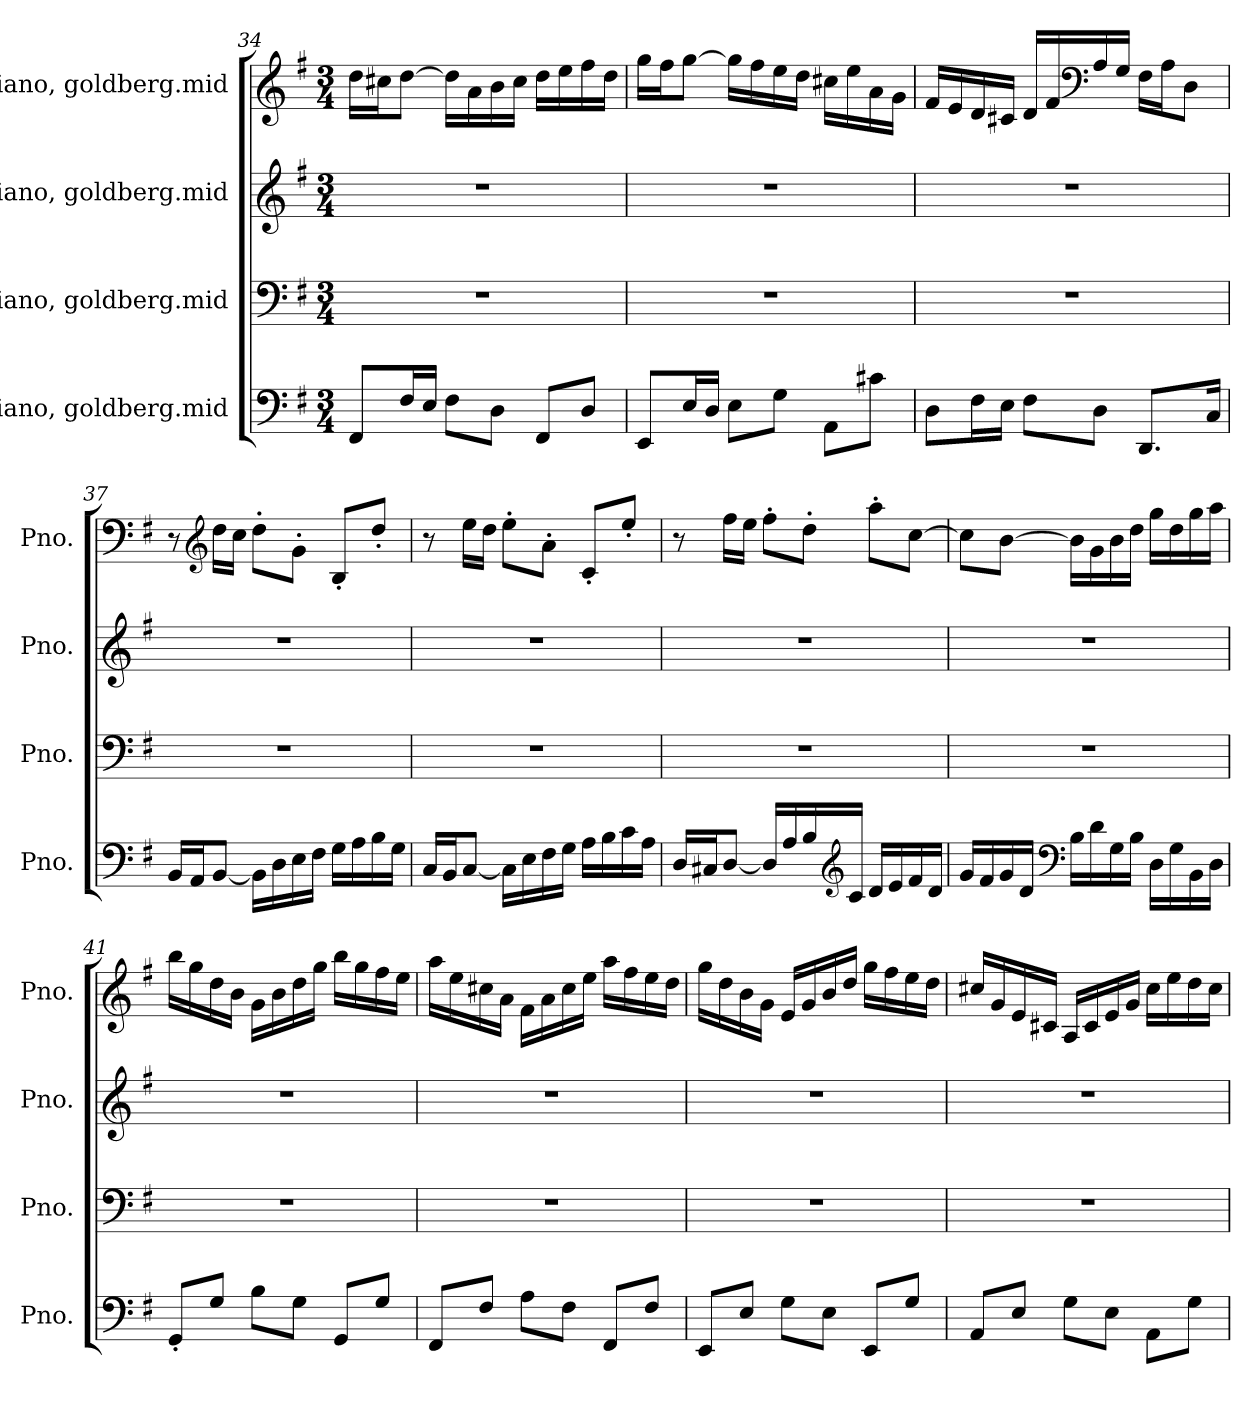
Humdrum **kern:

**kern	**kern	**kern	**kern
*part4	*part3	*part2	*part1
*staff4	*staff3	*staff2	*staff1
*I"Piano, goldberg.mid	*I"Piano, goldberg.mid	*I"Piano, goldberg.mid	*I"Piano, goldberg.mid
*I'Pno.	*I'Pno.	*I'Pno.	*I'Pno.
*clefF4	*clefF4	*clefG2	*clefG2
*k[f#]	*k[f#]	*k[f#]	*k[f#]
*M3/4	*M3/4	*M3/4	*M3/4
=34	=34	=34	=34
8FF#/L	2.r	2.r	16dd\LL
.	.	.	16cc#X\J
16F#/L	.	.	[8dd\J
16E/JJ	.	.	.
8F#\L	.	.	16dd\LL]
.	.	.	16a\
8D\J	.	.	16b\
.	.	.	16cc#\JJ
8FF#/L	.	.	16dd\LL
.	.	.	16ee\
8D/J	.	.	16ff#\
.	.	.	16dd\JJ
=35	=35	=35	=35
8EE/L	2.r	2.r	16gg\LL
.	.	.	16ff#\J
16E/L	.	.	[8gg\J
16D/JJ	.	.	.
8E\L	.	.	16gg\LL]
.	.	.	16ff#\
8G\J	.	.	16ee\
.	.	.	16dd\JJ
8AA\L	.	.	16cc#X\LL
.	.	.	16ee\
8c#X\J	.	.	16a\
.	.	.	16g\JJ
!!LO:LB:g=z
=36	=36	=36	=36
8D\L	2.r	2.r	16f#/LL
.	.	.	16e/
16F#\L	.	.	16d/
16E\JJ	.	.	16c#X/JJ
8F#\L	.	.	16d/LL
.	.	.	16f#/
*	*	*	*clefF4
8D\J	.	.	16A/
.	.	.	16G/JJ
8.DD/L	.	.	16F#\LL
.	.	.	16A\J
.	.	.	8D\J
16C/Jk	.	.	.
=37	=37	=37	=37
16BB/LL	2.r	2.r	8r
16AA/J	.	.	.
*	*	*	*clefG2
[8BB/J	.	.	16dd\LL
.	.	.	16cc\JJ
16BB\LL]	.	.	8dd'\L
16D\	.	.	.
16E\	.	.	8g'\J
16F#\JJ	.	.	.
16G\LL	.	.	8B'/L
16A\	.	.	.
16B\	.	.	8dd'/J
16G\JJ	.	.	.
=38	=38	=38	=38
16C/LL	2.r	2.r	8r
16BB/J	.	.	.
[8C/J	.	.	16ee\LL
.	.	.	16dd\JJ
16C\LL]	.	.	8ee'\L
16E\	.	.	.
16F#\	.	.	8a'\J
16G\JJ	.	.	.
16A\LL	.	.	8c'/L
16B\	.	.	.
16c\	.	.	8ee'/J
16A\JJ	.	.	.
!!LO:PB:g=z
=39	=39	=39	=39
16D/LL	2.r	2.r	8r
16C#X/J	.	.	.
[8D/J	.	.	16ff#\LL
.	.	.	16ee\JJ
16D/LL]	.	.	8ff#'\L
16A/	.	.	.
16B/	.	.	8dd'\J
*clefG2	*	*	*
16c/JJ	.	.	.
16d/LL	.	.	8aa'\L
16e/	.	.	.
16f#/	.	.	[8cc\J
16d/JJ	.	.	.
=40	=40	=40	=40
16g/LL	2.r	2.r	8cc\L]
16f#/	.	.	.
16g/	.	.	[8b\J
16d/JJ	.	.	.
*clefF4	*	*	*
16B\LL	.	.	16b\LL]
16d\	.	.	16g\
16G\	.	.	16b\
16B\JJ	.	.	16dd\JJ
16D\LL	.	.	16gg\LL
16G\	.	.	16dd\
16BB\	.	.	16gg\
16D\JJ	.	.	16aa\JJ
=41	=41	=41	=41
8GG'/L	2.r	2.r	16bb\LL
.	.	.	16gg\
8G/J	.	.	16dd\
.	.	.	16b\JJ
8B\L	.	.	16g\LL
.	.	.	16b\
8G\J	.	.	16dd\
.	.	.	16gg\JJ
8GG/L	.	.	16bb\LL
.	.	.	16gg\
8G/J	.	.	16ff#\
.	.	.	16ee\JJ
!!LO:LB:g=z
=42	=42	=42	=42
8FF#/L	2.r	2.r	16aa\LL
.	.	.	16ee\
8F#/J	.	.	16cc#X\
.	.	.	16a\JJ
8A\L	.	.	16f#\LL
.	.	.	16a\
8F#\J	.	.	16cc#\
.	.	.	16ee\JJ
8FF#/L	.	.	16aa\LL
.	.	.	16ff#\
8F#/J	.	.	16ee\
.	.	.	16dd\JJ
=43	=43	=43	=43
8EE/L	2.r	2.r	16gg\LL
.	.	.	16dd\
8E/J	.	.	16b\
.	.	.	16g\JJ
8G\L	.	.	16e/LL
.	.	.	16g/
8E\J	.	.	16b/
.	.	.	16dd/JJ
8EE/L	.	.	16gg\LL
.	.	.	16ff#\
8G/J	.	.	16ee\
.	.	.	16dd\JJ
=44	=44	=44	=44
8AA/L	2.r	2.r	16cc#X/LL
.	.	.	16g/
8E/J	.	.	16e/
.	.	.	16c#X/JJ
8G\L	.	.	16A/LL
.	.	.	16c#/
8E\J	.	.	16e/
.	.	.	16g/JJ
8AA\L	.	.	16cc#\LL
.	.	.	16ee\
8G\J	.	.	16dd\
.	.	.	16cc#\JJ
=	=	=	=
*-	*-	*-	*-
